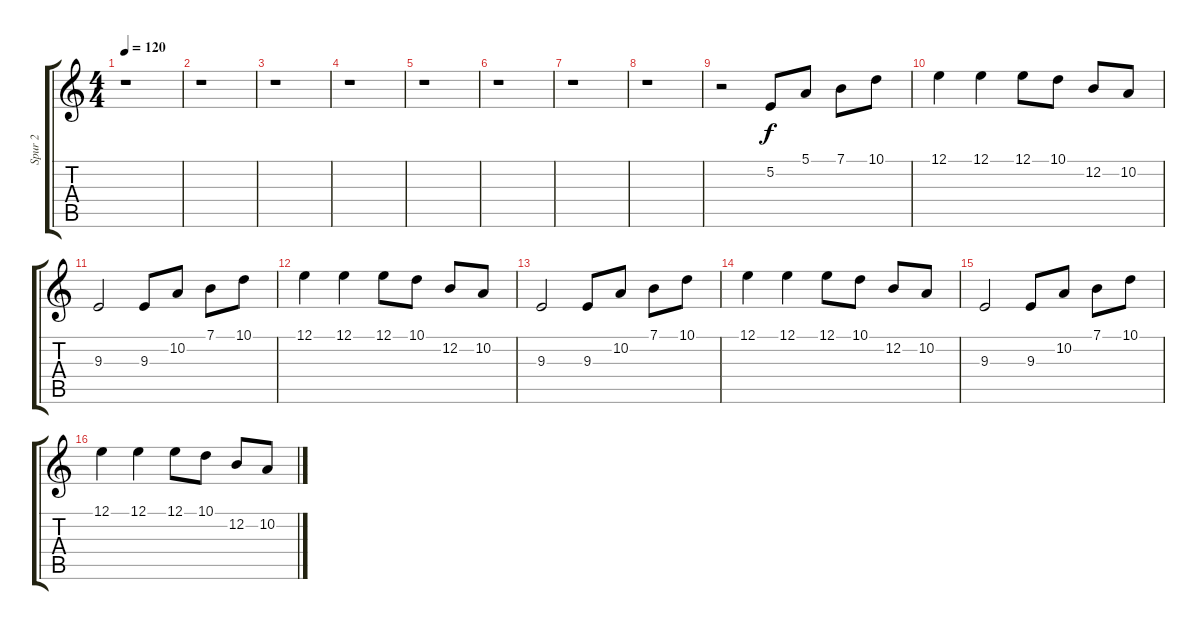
\track ("Spur 2" "Spur 2") {instrument fx7echoes}
\staff {score tabs}
\tuning (E4 B3 G3 D3 A2 E2) {hide}
\ts (4 4)
\tempo 120
\clef g2
\ks c
r.1{dy f instrument fx7echoes} |
r.1 |
r.1 |
r.1 |
r.1 |
r.1 |
r.1 |
r.1 |
r.2 5.2.8 5.1.8 7.1.8 10.1.8 |
12.1.4 12.1.4 12.1.8 10.1.8 12.2.8 10.2.8 |
9.3.2 9.3.8 10.2.8 7.1.8 10.1.8 |
12.1.4 12.1.4 12.1.8 10.1.8 12.2.8 10.2.8 |
9.3.2 9.3.8 10.2.8 7.1.8 10.1.8 |
12.1.4 12.1.4 12.1.8 10.1.8 12.2.8 10.2.8 |
9.3.2 9.3.8 10.2.8 7.1.8 10.1.8 |
12.1.4 12.1.4 12.1.8 10.1.8 12.2.8 10.2.8
